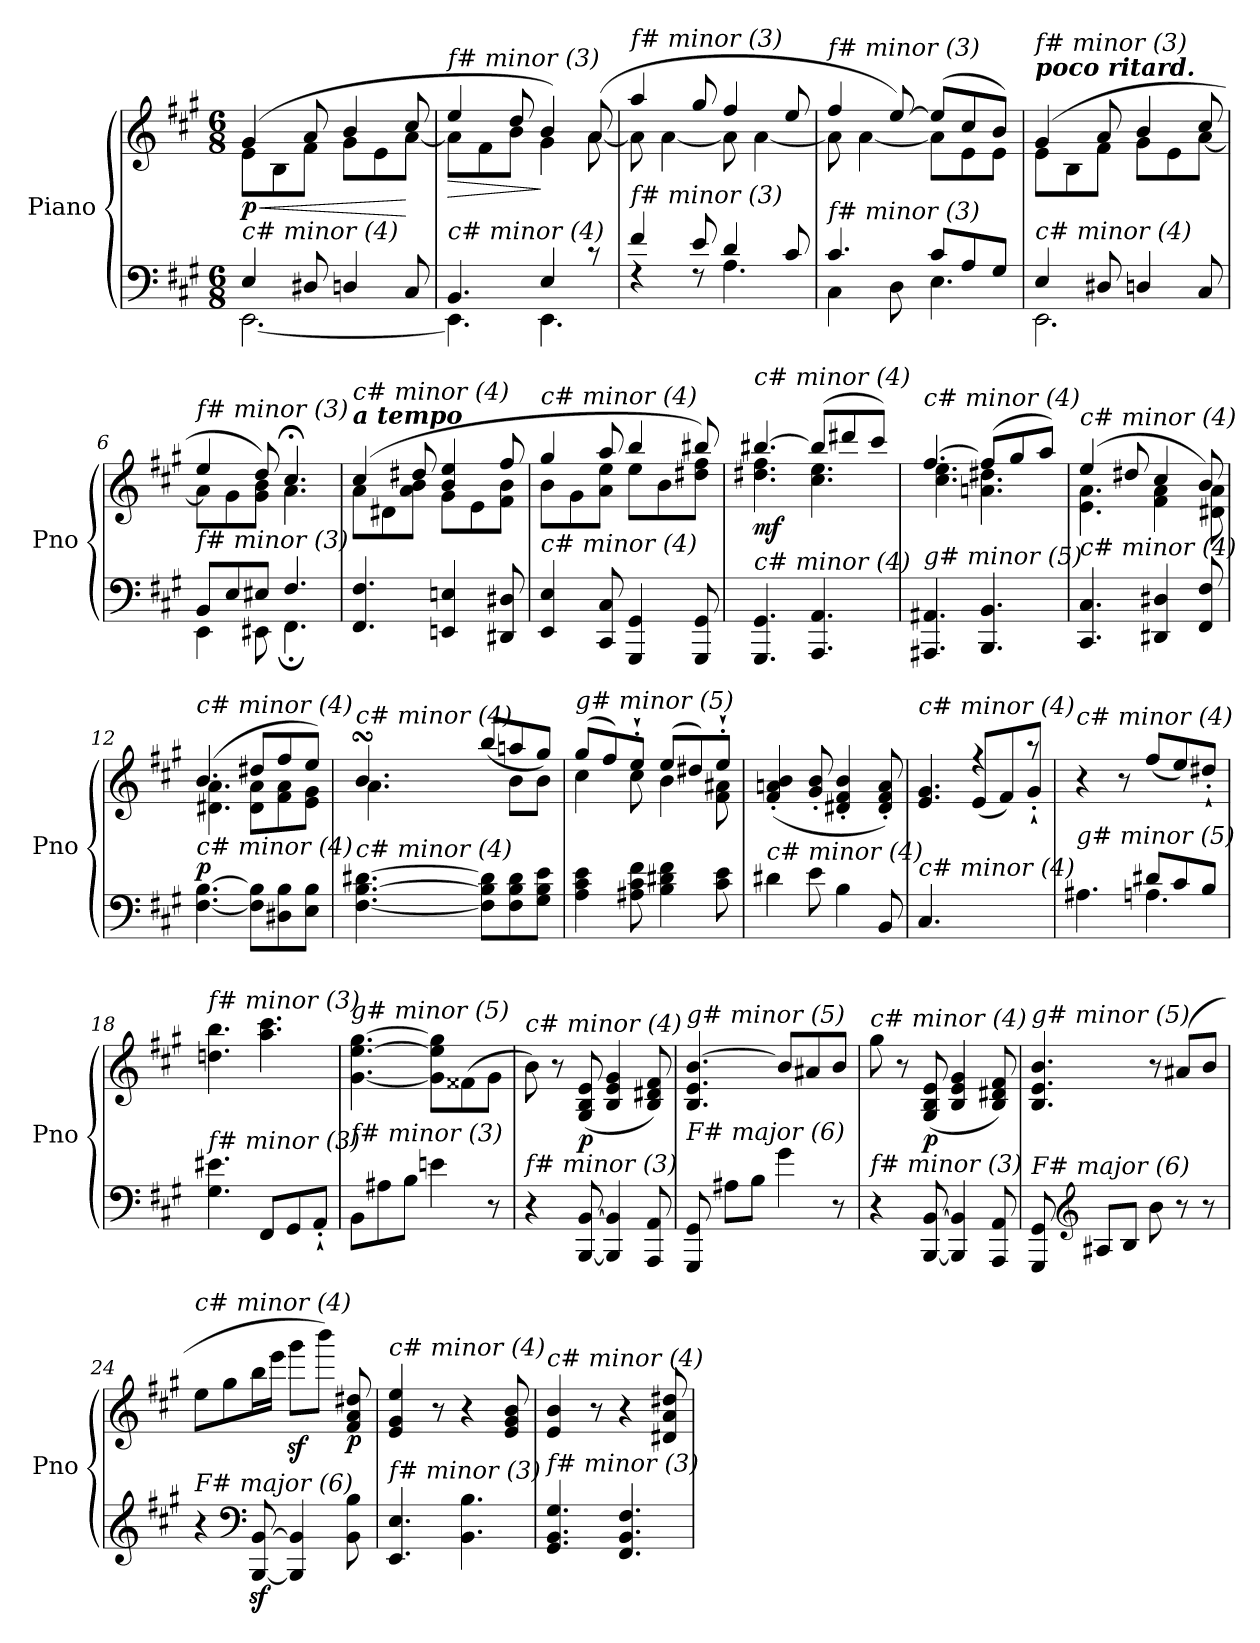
**kern	**kern	**dynam
*part1	*part1	*part1
*staff2	*staff1	*staff1/2
*I"Piano	*	*
*I'Pno	*	*
*clefF4	*clefG2	*
*k[f#c#g#]	*k[f#c#g#]	*
*M6/8	*M6/8	*
=1	=1	=1
*^	*	*
!	!	!LO:TX:a:B:t=Etwas lebhaft und mit der innigsten Empfindung	!
!	!	!LO:TX:a:i:t=Allegro, ma non troppo	!
!	!	!LO:TX:i:t=f# minor (3)	!
!LO:TX:i:t=c# minor (4)	!	!	!
!	!	!	!LO:HP:b
*	*	*^	*
!	!	!	!	!LO:DY:n=1:b
4E/	[2.EE\	(4g#/	8e\L	< p
.	.	.	8B\	.
8D#X/	.	8a/	8f#\J	.
4Dn/	.	4b/	8g#\L	.
.	.	.	8e\	.
8C#/	.	8cc#/	[8a\J	[
=2	=2	=2	=2	=2
!	!	!LO:TX:i:t=f# minor (3)	!	!
!LO:TX:i:t=c# minor (4)	!	!	!	!
!	!	!	!	!LO:HP:b
4.BB/	4.EE\]	4ee/	8a\L]	>
.	.	.	8f#\	.
.	.	8dd/	8b\J	.
4E/	4.EE\	4b/)	4g#\	]
8r	.	(>8a/	[8a\	.
=3	=3	=3	=3	=3
!	!	!LO:TX:i:t=f# minor (3)	!	!
!LO:TX:i:t=f# minor (3)	!	!	!	!
4f#/	4rF	4aa/	8a\]	.
.	.	.	[4a\	.
8e/	8rF	8gg#/	.	.
4d/	4.A\	4ff#/	8a\]	.
.	.	.	[4a\	.
8c#/	.	8ee/	.	.
=4	=4	=4	=4	=4
!	!	!LO:TX:i:t=f# minor (3)	!	!
!LO:TX:i:t=f# minor (3)	!	!	!	!
4.c#/	4C#\	4ff#/	8a\]	.
.	.	.	[4a\	.
.	8D\	[8ee/)	.	.
8c#/L	4.E\	(>8ee/L]	8a\L]	.
8A/	.	8cc#/	8e\	.
8G#/J	.	8b/J)	8e\J	.
!!LO:LB:g=z	!!
=5	=5	=5	=5	=5
!	!	!LO:TX:a:Bi:t=poco ritard.	!	!
!	!	!LO:TX:i:t=f# minor (3)	!	!
!LO:TX:i:t=c# minor (4)	!	!	!	!
4E/	2.EE\	(4g#/	8e\L	.
.	.	.	8B\	.
8D#X/	.	8a/	8f#\J	.
4Dn/	.	4b/	8g#\L	.
.	.	.	8e\	.
8C#/	.	8cc#/	[8a\J	.
=6	=6	=6	=6	=6
!	!	!LO:TX:i:t=f# minor (3)	!	!
!LO:TX:i:t=f# minor (3)	!	!	!	!
8BB/L	4EE\	4ee/	8a\L]	.
8E/	.	.	8g#\	.
8E#X/J	8EE#X\	8dd/)	8g#\ 8b\J	.
4.F#/	4.FF#;\	4.cc#;</	4.a\	.
=7	=7	=7	=7	=7
!	!	!LO:TX:a:Bi:t=a tempo	!	!
!	!	!LO:TX:i:t=c# minor (4)	!	!
!LO:TX:i:t=c# minor (4)	!	!	!	!
!	!	!	!	!LO:DY:b
*v	*v	*	*	*
4.FF#/ 4.F#/	(4cc#/	8a\L	other-dynamics
.	.	8d#X\	.
.	8dd#X/	8a\ 8b\J	.
4EEn/ 4En/	4b/ 4ee/	8g#\L	.
.	.	8e\	.
8DD#X/ 8D#X/	8ff#/	8f#\ 8b\J	.
=8	=8	=8	=8
!	!LO:TX:i:t=c# minor (4)	!	!
!LO:TX:i:t=c# minor (4)	!	!	!
4EE/ 4E/	4gg#/	8b\L	.
.	.	8g#\	.
8CC#/ 8C#/	8aa/	8a\ 8ee\J	.
4GGG#/ 4GG#/	4bb/	8ee\L	.
.	.	8b\	.
8GGG#/ 8GG#/	8bb#X/)	8dd#X\ 8ff#\J	.
=9	=9	=9	=9
!	!LO:TX:i:t=c# minor (4)	!	!
!LO:TX:i:t=c# minor (4)	!	!	!
!	!	!	!LO:DY:b
4.GGG#/ 4.GG#/	[4.bb#X/	4.dd#X\ 4.ff#\	mf
4.AAA/ 4.AA/	(8bb#/L]	4.cc#\ 4.ee\	.
.	8ddd#X/	.	.
.	8ccc#/J)	.	.
!!LO:LB:g=z	!!
=10	=10	=10	=10
!	!LO:TX:i:t=c# minor (4)	!	!
!LO:TX:i:t=g# minor (5)	!	!	!
4.AAA#X/ 4.AA#X/	[4.ff#/	4.cc#\ 4.ee\	.
4.BBB/ 4.BB/	(8ff#/L]	4.an\ 4.dd#X\	.
.	8gg#/	.	.
.	8aa/J)	.	.
!!LO:LB:g=z	!!
=11	=11	=11	=11
!	!LO:TX:i:t=c# minor (4)	!	!
!LO:TX:i:t=c# minor (4)	!	!	!
!	!	!	!LO:DY:b
4.CC#/ 4.C#/	(4ee/	4.e\ 4.a\	other-dynamics
.	8dd#X/	.	.
4DD#X/ 4D#X/	4cc#/	4f#\ 4a\	.
8FF#/ 8F#/	8b/)	8d#X\ 8a\	.
=12	=12	=12	=12
!	!LO:TX:i:t=c# minor (4)	!	!
!LO:TX:i:t=c# minor (4)	!	!	!
!	!	!	!LO:DY:a=2
[4.F#\ [4.B\	(4.b/	4.d#X\ 4.a\	p
8F#\] 8B\]L	8dd#X/L	8d#\ 8a\L	.
8D#X\ 8B\	8ff#/	8f#\ 8a\	.
8E\ 8B\J	8ee/J)	8e\ 8g#\J	.
=13	=13	=13	=13
*^	*	*^	*
*	*^	*	*	*	*
!	!	!	!LO:TX:i:t=c# minor (4)	!	!	!
!LO:TX:i:t=c# minor (4)	!	!	!	!	!	!
4.ryy	4ryy	[4.F#\ [4.B\ [4.d#X\	4.bsSSS/	4.a\	4ryy	.
.	8ryy	.	.	.	32cc#yy	.
.	.	.	.	.	32byy	.
.	.	.	.	.	32a#Xyy	.
.	.	.	.	.	32byy	.
8ryy	4.ryy	8F#\] 8B\] 8d#\]L	(8bb/L	8ryy	4.ryy	.
4ryy	.	8F#\ 8B\ 8d#\	8aan/	8b\L	.	.
.	.	8G#\ 8B\ 8e\J	8gg#/J)	8b\J	.	.
*	*	*	*	*v	*v	*
=14	=14	=14	=14	=14	=14
!	!	!	!LO:TX:i:t=g# minor (5)	!	!
!LO:TX:i:t=c# minor (4)	!	!	!	!	!
*v	*v	*v	*	*	*
4A\ 4c#\ 4e\	(8gg#/L	4cc#\	.
.	8ff#/)	.	.
8A#X\ 8c#\ 8f#\	8ee`'/J	8cc#\	.
4B\ 4d#X\ 4f#\	(8ee/L	4b\	.
.	8dd#X/)	.	.
8c#\ 8e\	8ee`'/J	8f#\ 8a#X\	.
=15	=15	=15	=15
!	!LO:TX:i:t=c# minor (4)	!	!
!LO:TX:i:t=c# minor (4)	!	!	!
!	!	!	!LO:DY:b
*	*v	*v	*
4d#X\	(4f#/' 4an/' 4b/'	other-dynamics
8e\	8g#/' 8b/'	.
4B\	4d#X/' 4f#/' 4b/'	.
8BB/	8d#/' 8f#/' 8a/')	.
=16	=16	=16
*	*^	*
!	!LO:TX:i:t=c# minor (4)	!	!
!LO:TX:i:t=c# minor (4)	!	!	!
4.C#/	4.e/ 4.g#/	4.ryy	.
4.ryy	4rff	(>8e/L	.
.	.	8f#/)	.
.	8raa	8g#`'/J	.
!!LO:LB:g=z	!!
=17	=17	=17	=17
*^	*	*	*
!	!	!LO:TX:i:t=c# minor (4)	!	!
!LO:TX:i:t=g# minor (5)	!	!	!	!
4.A#X\	4.ryy	4r	4.ryy	.
.	.	8r	.	.
8d#X/L	4.An\	(8ff#/L	4.ryy	.
8c#/	.	8ee/)	.	.
8B/J	.	8dd#X`'/J	.	.
*v	*v	*	*	*
*	*v	*v	*
=18	=18	=18
!	!LO:TX:i:t=f# minor (3)	!
!LO:TX:i:t=f# minor (3)	!	!
4.G#\ 4.e#X\	4.ddn\ 4.bb\	.
8FF#/L	4.aa\ 4.ccc#\	.
8GG#/	.	.
8AA`'/J	.	.
=19	=19	=19
!	!LO:TX:i:t=g# minor (5)	!
!LO:TX:i:t=f# minor (3)	!	!
!	!	!LO:DY:a=2
8BB\L	[4.g#\ [4.ee\ [4.gg#\	other-dynamics
8A#X\	.	.
8B\J	.	.
4en\	8g#\] 8ee\] 8gg#\]L	.
.	(8f##X\	.
8r	8g#\J	.
=20	=20	=20
!	!LO:TX:i:t=c# minor (4)	!
!LO:TX:i:t=f# minor (3)	!	!
4r	8b\)	.
.	8r	.
!	!	!LO:DY:b
[8BBB/ [8BB/	(8G#/ 8B/ 8e/	p
4BBB/] 4BB/]	4B/ 4e/ 4g#/	.
8AAA/ 8AA/	8B/ 8d#X/ 8f#/)	.
=21	=21	=21
!	!LO:TX:i:t=g# minor (5)	!
!LO:TX:i:t=F# major (6)	!	!
!	!	!LO:DY:b
8GGG#/ 8GG#/	4.B/ 4.e/ [4.b/	other-dynamics
8A#X\L	.	.
8B\J	.	.
4g#\	8b/L]	.
.	8a#X/	.
8r	8b/J	.
=22	=22	=22
!	!LO:TX:i:t=c# minor (4)	!
!LO:TX:i:t=f# minor (3)	!	!
4r	8gg#\	.
.	8r	.
!	!	!LO:DY:b
[8BBB/ [8BB/	(8G#/ 8B/ 8e/	p
4BBB/] 4BB/]	4B/ 4e/ 4g#/	.
8AAA/ 8AA/	8B/ 8d#X/ 8f#/)	.
!!LO:PB:g=z
=23	=23	=23
!	!LO:TX:i:t=g# minor (5)	!
!LO:TX:i:t=F# major (6)	!	!
!	!	!LO:DY:b
8GGG#/ 8GG#/	4.B/ 4.e/ 4.b/	other-dynamics
*clefG2	*	*
8A#X/L	.	.
8B/J	.	.
8b\	8r	.
8r	(>8a#X/L	.
8r	8b/J	.
=24	=24	=24
!	!LO:TX:i:t=c# minor (4)	!
!LO:TX:i:t=F# major (6)	!	!
4r	8ee\L	.
.	8gg#\	.
*clefF4	*	*
[8BBB/z< [8BB/z<	16bb\L	.
.	16eee\JJ	.
4BBB/] 4BB/]	8ggg#z<\L	.
.	8bbb\J)	.
!	!	!LO:DY:b
8BB\ 8B\	8f#/ 8a/ 8dd#X/	p
=25	=25	=25
!	!LO:TX:i:t=c# minor (4)	!
!LO:TX:i:t=f# minor (3)	!	!
4.EE/ 4.E/	4e/ 4g#/ 4ee/	.
.	8r	.
4.BB\ 4.B\	4r	.
!	!	!LO:DY:b
.	8e/ 8g#/ 8b/	other-dynamics
=26	=26	=26
!	!LO:TX:i:t=c# minor (4)	!
!LO:TX:i:t=f# minor (3)	!	!
4.GG#/ 4.BB/ 4.G#/	4e/ 4b/	.
.	8r	.
4.FF#/ 4.BB/ 4.F#/	4r	.
.	8d#X/ 8a/ 8dd#X/	.
=	=	=
*-	*-	*-
